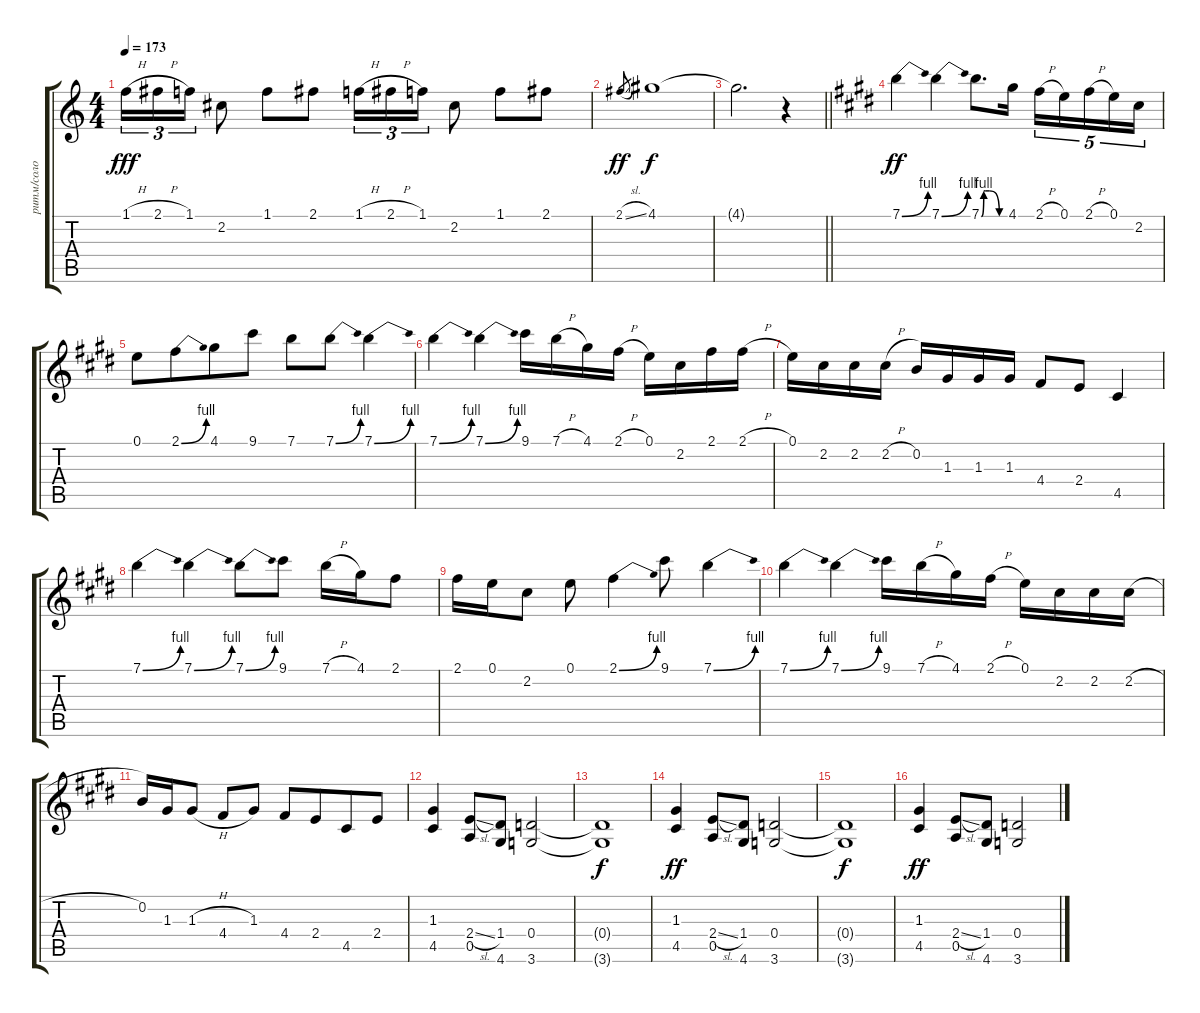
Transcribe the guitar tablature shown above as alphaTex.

\track ("ритм/соло" "ритм/соло") {instrument overdrivenguitar}
\staff {score tabs}
\tuning (E4 B3 G3 D3 A2 E2) {hide}
\ts (4 4)
\tempo 173
\clef g2
\ks aminor
1.1{h}.16{tu (3 2) dy fff} 2.1{h}.16{tu (3 2)} 1.1.16{tu (3 2)} 2.2.8 1.1.8 2.1.8 1.1{h}.16{tu (3 2)} 2.1{h}.16{tu (3 2)} 1.1.16{tu (3 2)} 2.2.8 1.1.8 2.1.8 |
2.1{sl}.8{gr dy ff} 4.1.1{dy f} |
\barLineRight lightlight
4.1{t}.2{d} r.4 |
\section ("" "")
\ks c#minor
7.1{be (bend 0 0 60 4)}.4{dy ff} 7.1{be (bend 0 0 60 4)}.4 7.1{be (custom 0 0 6 4 10 4 20 4 46 0 60 0)}.8{d} 4.1.16 2.1{h}.16{tu (5 4)} 0.1.16{tu (5 4)} 2.1{h}.16{tu (5 4)} 0.1.16{tu (5 4)} 2.2.16{tu (5 4)} |
0.1.8 2.1{be (bend 0 0 60 4)}.8{beam merge} 4.1.8 9.1.8 7.1.8 7.1{be (bend 0 0 60 4)}.8 7.1{be (bend 0 0 60 4)}.4 |
7.1{be (bend 0 0 60 4)}.4 7.1{be (bend 0 0 60 4)}.4 9.1.16 7.1{h}.16 4.1.16 2.1{h}.16 0.1.16 2.2.16 2.1.16 2.1{h}.16 |
0.1.16 2.2.16 2.2.16 2.2{h}.16 0.2.16 1.3.16 1.3.16 1.3.16 4.4.8 2.4.8 4.5.4 |
7.1{be (bend 0 0 60 4)}.4 7.1{be (bend 0 0 60 4)}.4 7.1{be (bend 0 0 60 4)}.8 9.1.8 7.1{h}.16 4.1.16 2.1.8 |
2.1.16 0.1.16 2.2.8 0.1.8 2.1{be (bend 0 0 60 4)}.4 9.1.8 7.1{be (bend 0 0 60 4)}.4 |
7.1{be (bend 0 0 60 4)}.4 7.1{be (bend 0 0 60 4)}.4 9.1.16 7.1{h}.16 4.1.16 2.1{h}.16 0.1.16 2.2.16 2.2.16 2.2{h}.16 |
0.2.16 1.3.16 1.3{h}.8 4.4.8 1.3.8 4.4.8 2.4.8{beam merge} 4.5.8 2.4.8 |
(1.3 4.5).4 (2.4{sl} 0.5).8 (1.4 4.6).8 (0.4 3.6).2 |
(0.4{t} 3.6{t}).1{dy f} |
(1.3 4.5).4{dy ff} (2.4{sl} 0.5).8 (1.4 4.6).8 (0.4 3.6).2 |
(0.4{t} 3.6{t}).1{dy f} |
(1.3 4.5).4{dy ff} (2.4{sl} 0.5).8 (1.4 4.6).8 (0.4 3.6).2
